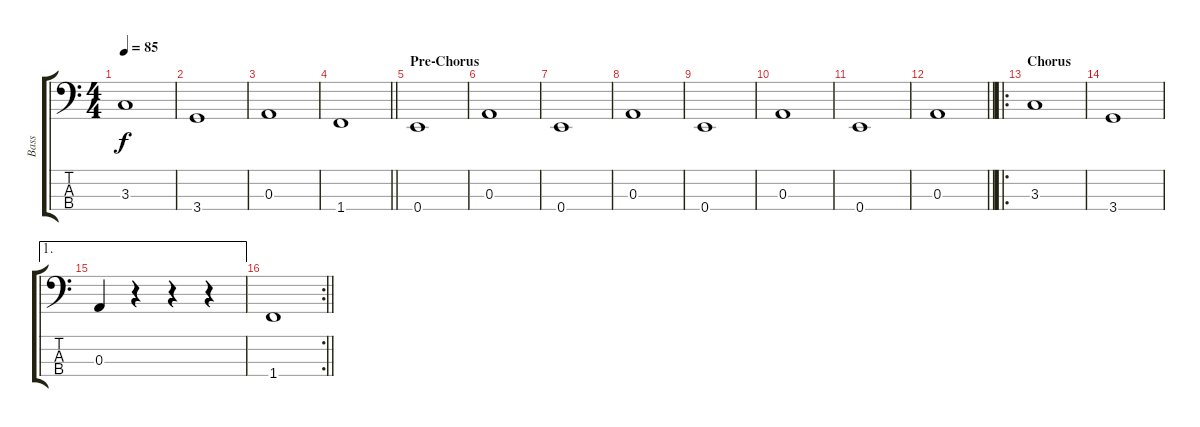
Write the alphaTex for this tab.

\track ("Bass" "Bass") {instrument electricbasspick}
\staff {score tabs}
\tuning (G2 D2 A1 E1) {hide}
\ts (4 4)
\tempo 85
\clef f4
\ks c
3.3.1{dy f} |
3.4.1 |
0.3.1 |
\barLineRight lightlight
1.4.1 |
\section ("" "Pre-Chorus")
0.4.1 |
0.3.1 |
0.4.1 |
0.3.1 |
0.4.1 |
0.3.1 |
0.4.1 |
\barLineRight lightlight
0.3.1 |
\ro
\section ("" "Chorus")
3.3.1 |
3.4.1 |
\ae 1
0.3.4 r.4 r.4 r.4 |
\rc 2
\barLineRight lightlight
1.4.1
